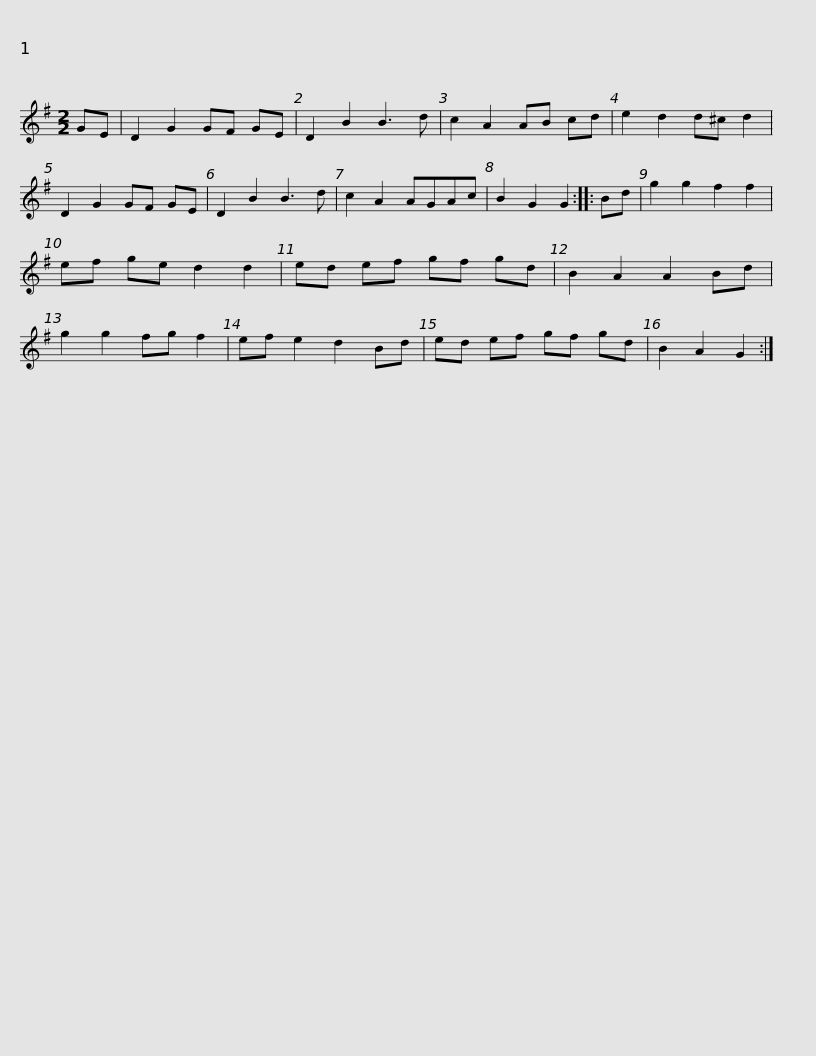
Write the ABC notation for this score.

X:1
L:1/8
M:2/2
I:linebreak $
K:G
V:1 treble
V:1
 GE | D2 G2 GF GE | D2 B2 B3 d | c2 A2 AB cd | e2 d2 d^c d2 | %5
 D2 G2 GF GE | D2 B2 B3 d | c2 A2 AGAc |$ B2 G2 G2 :: Bd | %10
 g2 g2 f2 f2 | ef ge d2 d2 | ed ef gf gd | B2 A2 A2 Bd | g2 g2 fg f2 | %15
 ef e2 d2 Bd |$ ed ef gf gd | B2 A2 G2 :| %18
